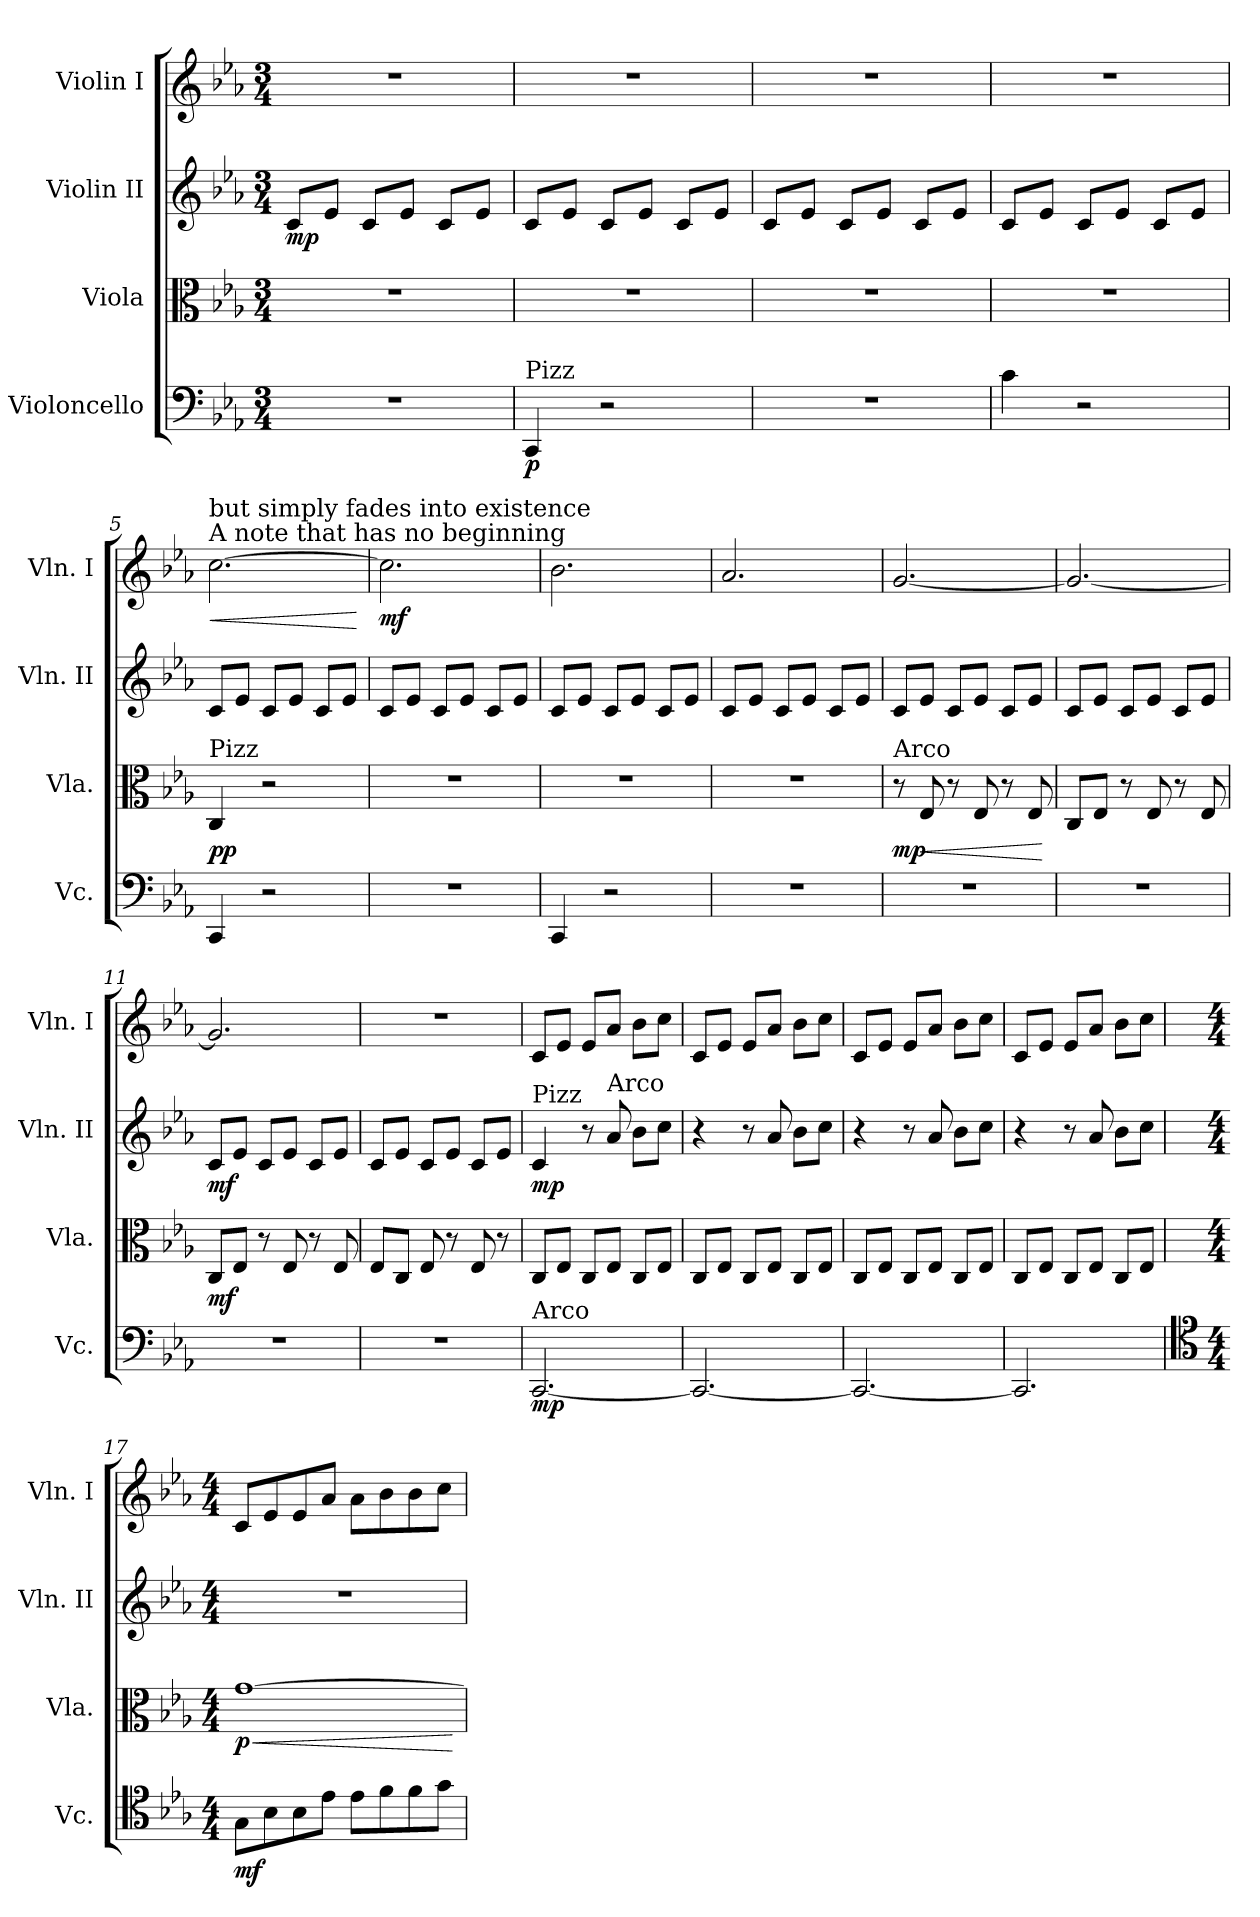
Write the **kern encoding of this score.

**kern	**dynam	**kern	**dynam	**kern	**dynam	**kern	**dynam
*part4	*part4	*part3	*part3	*part2	*part2	*part1	*part1
*staff4	*staff4	*staff3	*staff3	*staff2	*staff2	*staff1	*staff1
*I"Violoncello	*	*I"Viola	*	*I"Violin II	*	*I"Violin I	*
*I'Vc.	*	*I'Vla.	*	*I'Vln. II	*	*I'Vln. I	*
*clefF4	*	*clefC3	*	*clefG2	*	*clefG2	*
*k[b-e-a-]	*	*k[b-e-a-]	*	*k[b-e-a-]	*	*k[b-e-a-]	*
*M3/4	*	*M3/4	*	*M3/4	*	*M3/4	*
*MM96	*	*MM96	*	*MM96	*	*MM96	*
=1	=1	=1	=1	=1	=1	=1	=1
!	!	!	!	!	!LO:DY:b	!	!
2.r	.	2.r	.	8c/L	mp	2.r	.
.	.	.	.	8e-/J	.	.	.
.	.	.	.	8c/L	.	.	.
.	.	.	.	8e-/J	.	.	.
.	.	.	.	8c/L	.	.	.
.	.	.	.	8e-/J	.	.	.
=2	=2	=2	=2	=2	=2	=2	=2
!LO:TX:a:t=Pizz	!	!	!	!	!	!	!
!	!LO:DY:b	!	!	!	!	!	!
4CC/	p	2.r	.	8c/L	.	2.r	.
.	.	.	.	8e-/J	.	.	.
2r	.	.	.	8c/L	.	.	.
.	.	.	.	8e-/J	.	.	.
.	.	.	.	8c/L	.	.	.
.	.	.	.	8e-/J	.	.	.
=3	=3	=3	=3	=3	=3	=3	=3
2.r	.	2.r	.	8c/L	.	2.r	.
.	.	.	.	8e-/J	.	.	.
.	.	.	.	8c/L	.	.	.
.	.	.	.	8e-/J	.	.	.
.	.	.	.	8c/L	.	.	.
.	.	.	.	8e-/J	.	.	.
=4	=4	=4	=4	=4	=4	=4	=4
4c\	.	2.r	.	8c/L	.	2.r	.
.	.	.	.	8e-/J	.	.	.
2r	.	.	.	8c/L	.	.	.
.	.	.	.	8e-/J	.	.	.
.	.	.	.	8c/L	.	.	.
.	.	.	.	8e-/J	.	.	.
=5	=5	=5	=5	=5	=5	=5	=5
!	!	!	!	!	!	!LO:TX:a:t=A note that has no beginning	!
!	!	!	!	!	!	!LO:TX:a:t=but simply fades into existence	!
!	!	!LO:TX:a:t=Pizz	!	!	!	!	!
!	!	!	!LO:DY:b	!	!	!	!LO:HP:b
4CC/	.	4C/	pp	8c/L	.	[2.cc\	<
.	.	.	.	8e-/J	.	.	.
2r	.	2r	.	8c/L	.	.	.
.	.	.	.	8e-/J	.	.	.
.	.	.	.	8c/L	.	.	.
.	.	.	.	8e-/J	.	.	.
.	.	.	.	.	.	.	[
!!LO:LB:g=z
=6	=6	=6	=6	=6	=6	=6	=6
!	!	!	!	!	!	!	!LO:DY:b
2.r	.	2.r	.	8c/L	.	2.cc\]	mf
.	.	.	.	8e-/J	.	.	.
.	.	.	.	8c/L	.	.	.
.	.	.	.	8e-/J	.	.	.
.	.	.	.	8c/L	.	.	.
.	.	.	.	8e-/J	.	.	.
=7	=7	=7	=7	=7	=7	=7	=7
4CC/	.	2.r	.	8c/L	.	2.b-\	.
.	.	.	.	8e-/J	.	.	.
2r	.	.	.	8c/L	.	.	.
.	.	.	.	8e-/J	.	.	.
.	.	.	.	8c/L	.	.	.
.	.	.	.	8e-/J	.	.	.
=8	=8	=8	=8	=8	=8	=8	=8
2.r	.	2.r	.	8c/L	.	2.a-/	.
.	.	.	.	8e-/J	.	.	.
.	.	.	.	8c/L	.	.	.
.	.	.	.	8e-/J	.	.	.
.	.	.	.	8c/L	.	.	.
.	.	.	.	8e-/J	.	.	.
=9	=9	=9	=9	=9	=9	=9	=9
!	!	!LO:TX:a:t=Arco	!	!	!	!	!
!	!	!	!LO:DY:b	!	!	!	!
2.r	.	8r	mp	8c/L	.	[2.g/	.
!	!	!	!LO:HP:b	!	!	!	!
.	.	8E-/	<	8e-/J	.	.	.
.	.	8r	.	8c/L	.	.	.
.	.	8E-/	.	8e-/J	.	.	.
.	.	8r	.	8c/L	.	.	.
.	.	8E-/	.	8e-/J	.	.	.
.	.	.	[	.	.	.	.
=10	=10	=10	=10	=10	=10	=10	=10
2.r	.	8C/L	.	8c/L	.	2.g/_	.
.	.	8E-/J	.	8e-/J	.	.	.
.	.	8r	.	8c/L	.	.	.
.	.	8E-/	.	8e-/J	.	.	.
.	.	8r	.	8c/L	.	.	.
.	.	8E-/	.	8e-/J	.	.	.
!!LO:PB:g=z
=11	=11	=11	=11	=11	=11	=11	=11
!	!	!	!LO:DY:b	!	!LO:DY:b	!	!
2.r	.	8C/L	mf	8c/L	mf	2.g/]	.
.	.	8E-/J	.	8e-/J	.	.	.
.	.	8r	.	8c/L	.	.	.
.	.	8E-/	.	8e-/J	.	.	.
.	.	8r	.	8c/L	.	.	.
.	.	8E-/	.	8e-/J	.	.	.
=12	=12	=12	=12	=12	=12	=12	=12
2.r	.	8E-/L	.	8c/L	.	2.r	.
.	.	8C/J	.	8e-/J	.	.	.
.	.	8E-/	.	8c/L	.	.	.
.	.	8r	.	8e-/J	.	.	.
.	.	8E-/	.	8c/L	.	.	.
.	.	8r	.	8e-/J	.	.	.
=13	=13	=13	=13	=13	=13	=13	=13
!	!	!	!	!LO:TX:a:t=Pizz	!	!	!
!LO:TX:a:t=Arco	!	!	!	!	!	!	!
!	!LO:DY:b	!	!	!	!LO:DY:b	!	!
[2.CC/	mp	8C/L	.	4c/	mp	8c/L	.
.	.	8E-/J	.	.	.	8e-/J	.
.	.	8C/L	.	8r	.	8e-/L	.
!	!	!	!	!LO:TX:a:t=Arco	!	!	!
.	.	8E-/J	.	8a-/	.	8a-/J	.
.	.	8C/L	.	8b-\L	.	8b-\L	.
.	.	8E-/J	.	8cc\J	.	8cc\J	.
=14	=14	=14	=14	=14	=14	=14	=14
2.CC/_	.	8C/L	.	4r	.	8c/L	.
.	.	8E-/J	.	.	.	8e-/J	.
.	.	8C/L	.	8r	.	8e-/L	.
.	.	8E-/J	.	8a-/	.	8a-/J	.
.	.	8C/L	.	8b-\L	.	8b-\L	.
.	.	8E-/J	.	8cc\J	.	8cc\J	.
=15	=15	=15	=15	=15	=15	=15	=15
2.CC/_	.	8C/L	.	4r	.	8c/L	.
.	.	8E-/J	.	.	.	8e-/J	.
.	.	8C/L	.	8r	.	8e-/L	.
.	.	8E-/J	.	8a-/	.	8a-/J	.
.	.	8C/L	.	8b-\L	.	8b-\L	.
.	.	8E-/J	.	8cc\J	.	8cc\J	.
!!LO:LB:g=z
=16	=16	=16	=16	=16	=16	=16	=16
2.CC/]	.	8C/L	.	4r	.	8c/L	.
.	.	8E-/J	.	.	.	8e-/J	.
.	.	8C/L	.	8r	.	8e-/L	.
.	.	8E-/J	.	8a-/	.	8a-/J	.
.	.	8C/L	.	8b-\L	.	8b-\L	.
.	.	8E-/J	.	8cc\J	.	8cc\J	.
=17	=17	=17	=17	=17	=17	=17	=17
*clefC4	*	*	*	*	*	*	*
*M4/4	*	*M4/4	*	*M4/4	*	*M4/4	*
!	!LO:DY:b	!	!LO:HP:b	!	!	!	!
!	!	!	!LO:DY:n=1:b	!	!	!	!
8G\L	mf	[1g	< p	1r	.	8c/L	.
8B-\	.	.	.	.	.	8e-/	.
8B-\	.	.	.	.	.	8e-/	.
8e-\J	.	.	.	.	.	8a-/J	.
8e-\L	.	.	.	.	.	8a-\L	.
8f\	.	.	.	.	.	8b-\	.
8f\	.	.	.	.	.	8b-\	.
8g\J	.	.	.	.	.	8cc\J	.
.	.	.	[	.	.	.	.
=	=	=	=	=	=	=	=
*-	*-	*-	*-	*-	*-	*-	*-
